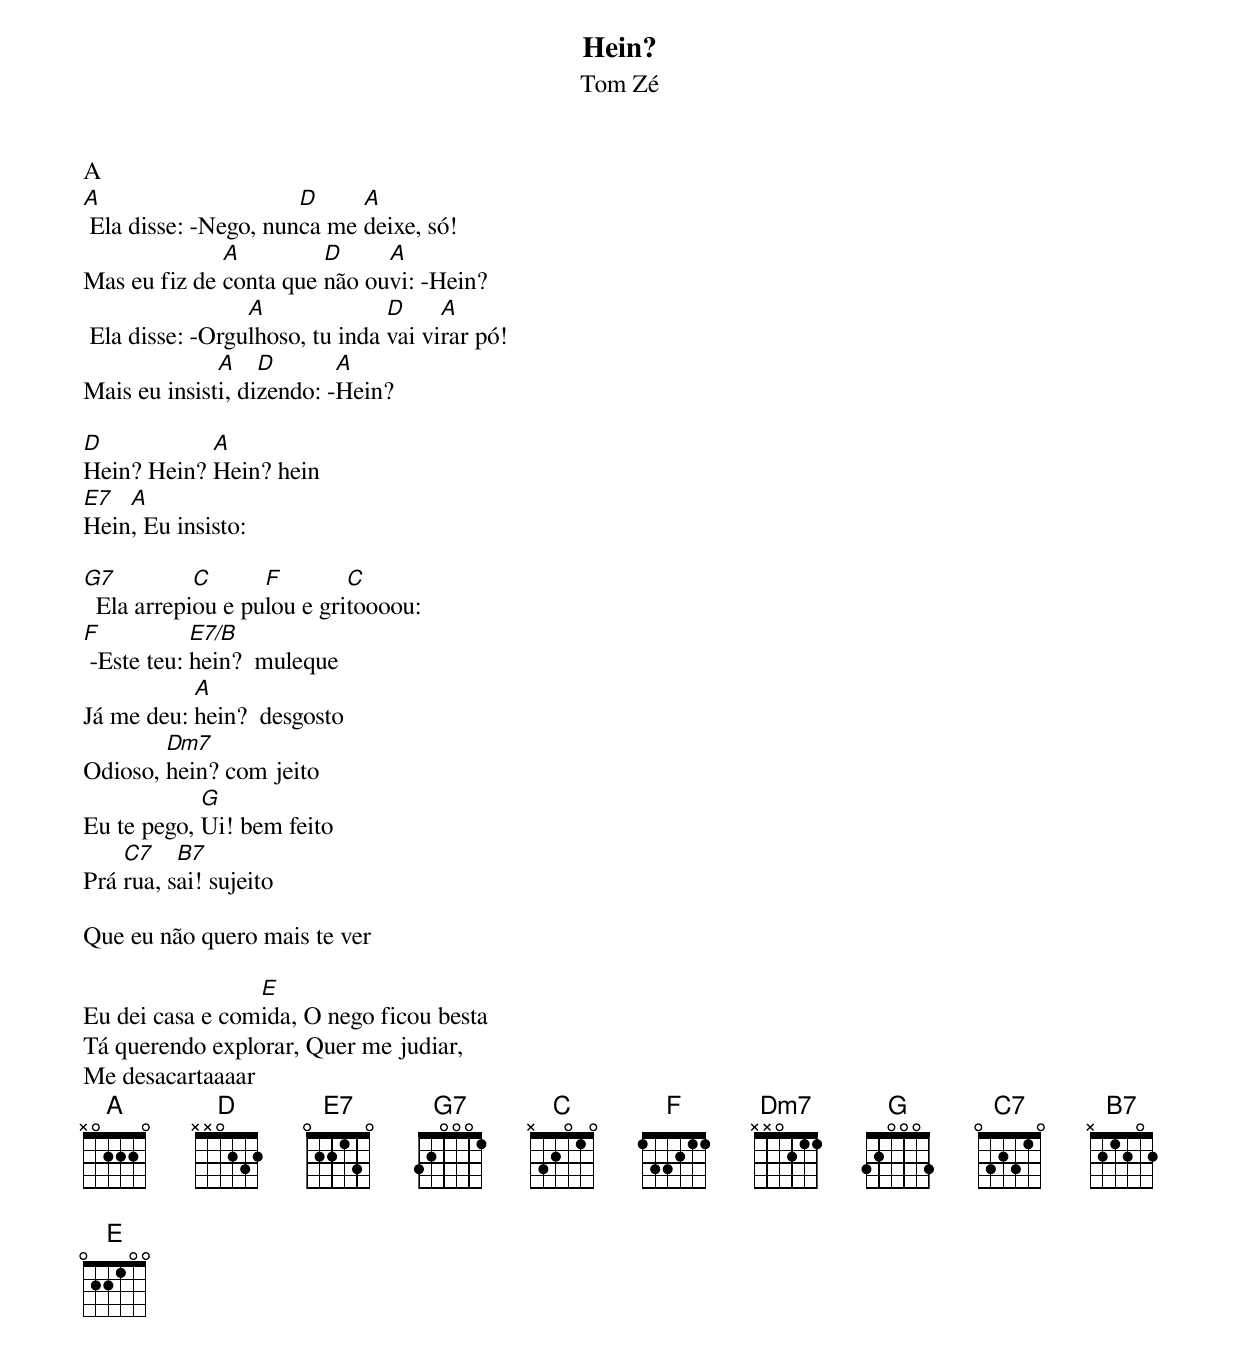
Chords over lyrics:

Hein?
Tom Zé

A
A                     D     A
 Ela disse: -Nego, nunca me deixe, só!
              A         D     A
Mas eu fiz de conta que não ouvi: -Hein?
                 A              D     A
 Ela disse: -Orgulhoso, tu inda vai virar pó!
              A    D       A
Mais eu insisti, dizendo: -Hein?

D           A
Hein? Hein? Hein? hein
E7  A
Hein, Eu insisto:

G7          C      F        C
  Ela arrepiou e pulou e gritoooou:
F           E7/B
 -Este teu: hein?  muleque
           A
Já me deu: hein?  desgosto
        Dm7
Odioso, hein? com jeito
            G
Eu te pego, Ui! bem feito
    C7    B7
Prá rua, sai! sujeito

Que eu não quero mais te ver

                 E
Eu dei casa e comida, O nego ficou besta
Tá querendo explorar, Quer me judiar,
Me desacartaaaar
